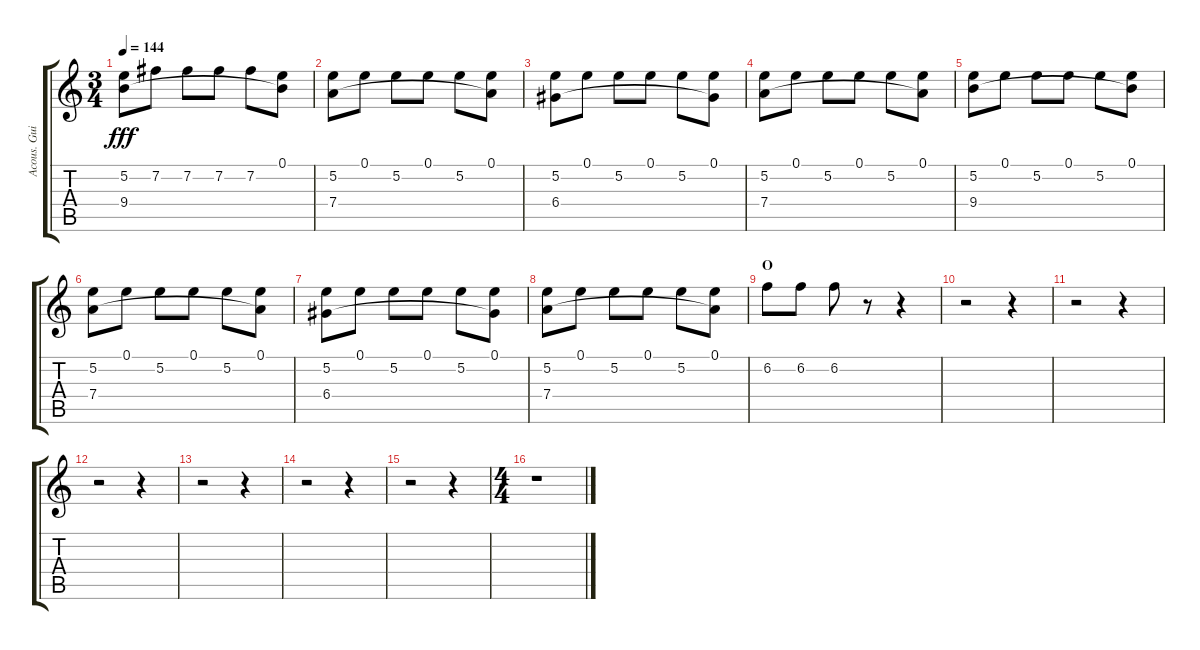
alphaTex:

\track ("Acous. Guitar" "Acous. Gui") {instrument acousticguitarsteel}
\staff {score tabs}
\tuning (E4 B3 G3 D3 A2 E2) {hide}
\ts (3 4)
\tempo 144
\clef g2
\ks c
(5.2 9.4).8{dy fff} 7.2.8 7.2.8 7.2.8 7.2.8 (0.1 9.4{t}).8 |
(5.2 7.4).8 0.1.8 5.2.8 0.1.8 5.2.8 (0.1 7.4{t}).8 |
(5.2 6.4).8 0.1.8 5.2.8 0.1.8 5.2.8 (0.1 6.4{t}).8 |
(5.2 7.4).8 0.1.8 5.2.8 0.1.8 5.2.8 (0.1 7.4{t}).8 |
(5.2 9.4).8 0.1.8 5.2.8 0.1.8 5.2.8 (0.1 9.4{t}).8 |
(5.2 7.4).8 0.1.8 5.2.8 0.1.8 5.2.8 (0.1 7.4{t}).8 |
(5.2 6.4).8 0.1.8 5.2.8 0.1.8 5.2.8 (0.1 6.4{t}).8 |
(5.2 7.4).8 0.1.8 5.2.8 0.1.8 5.2.8 (0.1 7.4{t}).8 |
\section ("" "O")
6.2.8 6.2.8 6.2.8 r.8 r.4 |
r.2 r.4 |
r.2 r.4 |
r.2 r.4 |
r.2 r.4 |
r.2 r.4 |
r.2 r.4 |
\ts (4 4)
r.1
